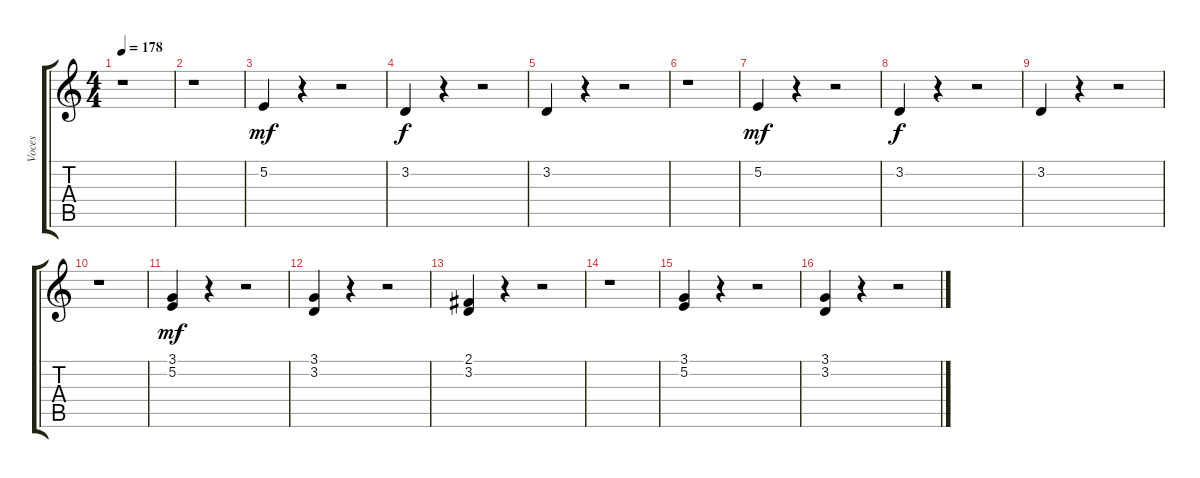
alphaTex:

\track ("Voces" "Voces") {instrument sopranosax}
\staff {score tabs}
\tuning (E4 B3 G3 D3 A2 E2) {hide}
\ts (4 4)
\tempo 178
\clef g2
\ks c
r.1{dy f} |
r.1 |
5.2.4{dy mf} r.4 r.2 |
3.2.4{dy f} r.4 r.2 |
3.2.4 r.4 r.2 |
r.1 |
5.2.4{dy mf} r.4 r.2 |
3.2.4{dy f} r.4 r.2 |
3.2.4 r.4 r.2 |
r.1 |
(3.1 5.2).4{dy mf} r.4 r.2 |
(3.1 3.2).4 r.4 r.2 |
(2.1 3.2).4 r.4 r.2 |
r.1 |
(3.1 5.2).4 r.4 r.2 |
(3.1 3.2).4 r.4 r.2
